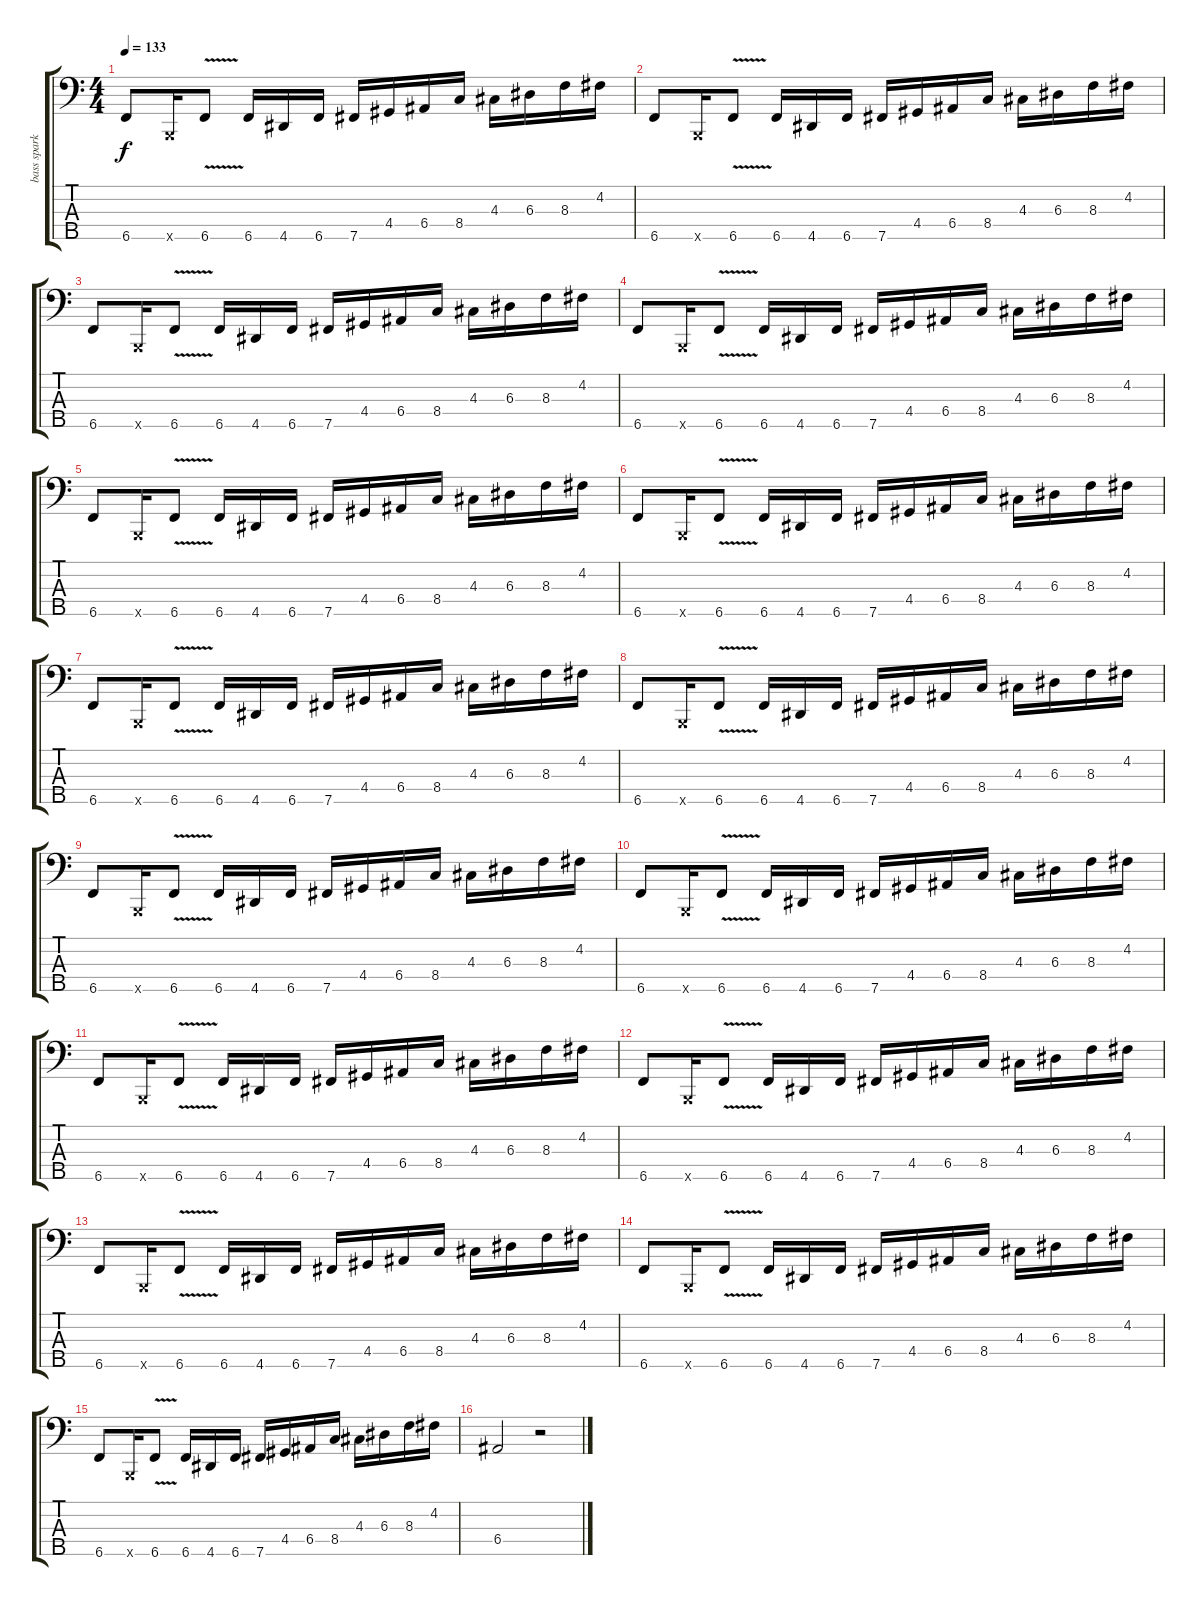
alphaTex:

\track ("bass sparks" "bass spark") {instrument electricbasspick}
\staff {score tabs}
\tuning (G2 D2 A1 E1 B0) {hide}
\ts (4 4)
\tempo 133
\clef f4
\ks c
6.5.8{dy f} 0.5{x}.16 6.5{v}.8 6.5.16 4.5.16 6.5.16 7.5.16 4.4.16 6.4.16 8.4.16 4.3.16 6.3.16 8.3.16 4.2.16 |
6.5.8 0.5{x}.16 6.5{v}.8 6.5.16 4.5.16 6.5.16 7.5.16 4.4.16 6.4.16 8.4.16 4.3.16 6.3.16 8.3.16 4.2.16 |
6.5.8 0.5{x}.16 6.5{v}.8 6.5.16 4.5.16 6.5.16 7.5.16 4.4.16 6.4.16 8.4.16 4.3.16 6.3.16 8.3.16 4.2.16 |
6.5.8 0.5{x}.16 6.5{v}.8 6.5.16 4.5.16 6.5.16 7.5.16 4.4.16 6.4.16 8.4.16 4.3.16 6.3.16 8.3.16 4.2.16 |
6.5.8 0.5{x}.16 6.5{v}.8 6.5.16 4.5.16 6.5.16 7.5.16 4.4.16 6.4.16 8.4.16 4.3.16 6.3.16 8.3.16 4.2.16 |
6.5.8 0.5{x}.16 6.5{v}.8 6.5.16 4.5.16 6.5.16 7.5.16 4.4.16 6.4.16 8.4.16 4.3.16 6.3.16 8.3.16 4.2.16 |
6.5.8 0.5{x}.16 6.5{v}.8 6.5.16 4.5.16 6.5.16 7.5.16 4.4.16 6.4.16 8.4.16 4.3.16 6.3.16 8.3.16 4.2.16 |
6.5.8 0.5{x}.16 6.5{v}.8 6.5.16 4.5.16 6.5.16 7.5.16 4.4.16 6.4.16 8.4.16 4.3.16 6.3.16 8.3.16 4.2.16 |
6.5.8 0.5{x}.16 6.5{v}.8 6.5.16 4.5.16 6.5.16 7.5.16 4.4.16 6.4.16 8.4.16 4.3.16 6.3.16 8.3.16 4.2.16 |
6.5.8 0.5{x}.16 6.5{v}.8 6.5.16 4.5.16 6.5.16 7.5.16 4.4.16 6.4.16 8.4.16 4.3.16 6.3.16 8.3.16 4.2.16 |
6.5.8 0.5{x}.16 6.5{v}.8 6.5.16 4.5.16 6.5.16 7.5.16 4.4.16 6.4.16 8.4.16 4.3.16 6.3.16 8.3.16 4.2.16 |
6.5.8 0.5{x}.16 6.5{v}.8 6.5.16 4.5.16 6.5.16 7.5.16 4.4.16 6.4.16 8.4.16 4.3.16 6.3.16 8.3.16 4.2.16 |
6.5.8 0.5{x}.16 6.5{v}.8 6.5.16 4.5.16 6.5.16 7.5.16 4.4.16 6.4.16 8.4.16 4.3.16 6.3.16 8.3.16 4.2.16 |
6.5.8 0.5{x}.16 6.5{v}.8 6.5.16 4.5.16 6.5.16 7.5.16 4.4.16 6.4.16 8.4.16 4.3.16 6.3.16 8.3.16 4.2.16 |
6.5.8 0.5{x}.16 6.5{v}.8 6.5.16 4.5.16 6.5.16 7.5.16 4.4.16 6.4.16 8.4.16 4.3.16 6.3.16 8.3.16 4.2.16 |
6.4.2 r.2
